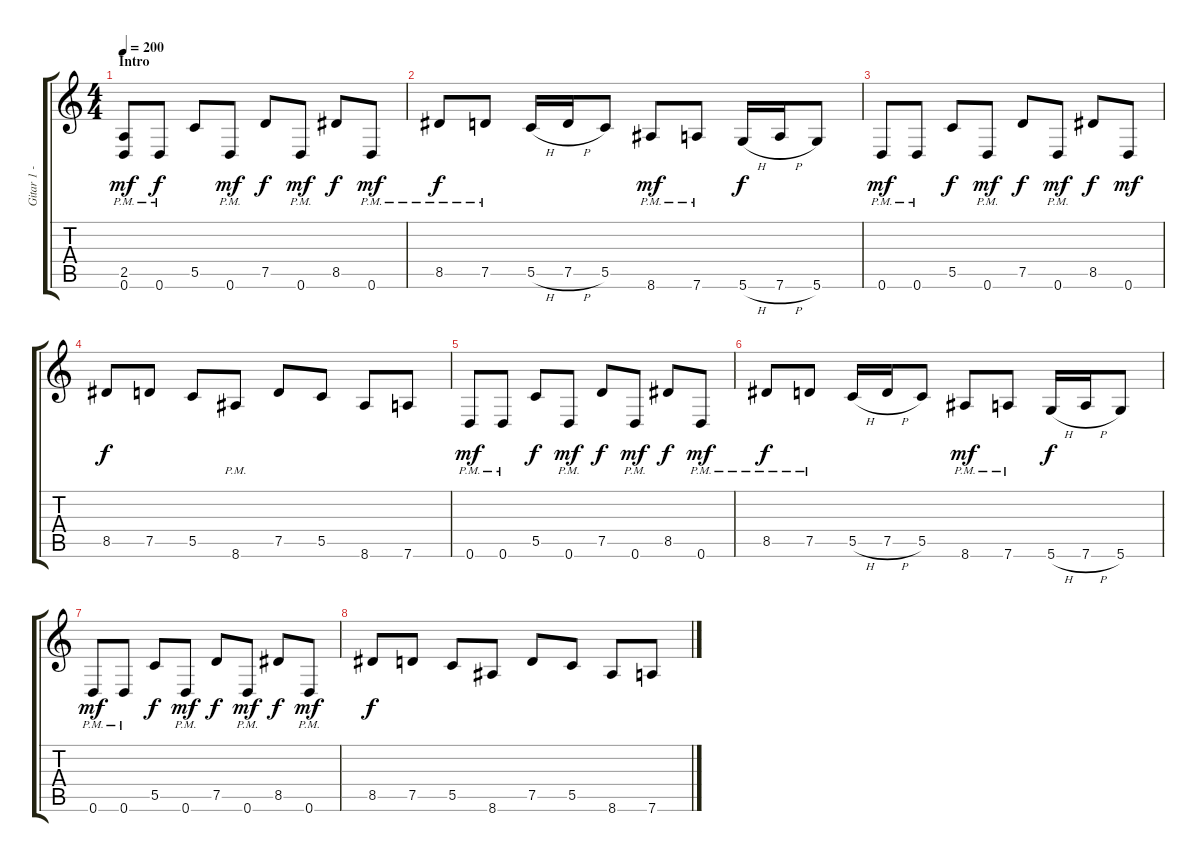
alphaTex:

\track ("Gitar 1 - Volkan" "Gitar 1 - ") {instrument distortionguitar}
\staff {score tabs}
\tuning (D4 A3 F3 C3 G2 D2) {hide}
\ts (4 4)
\section ("" "Intro")
\tempo 200
\clef g2
\ks c
(2.5{pm} 0.6{pm}).8{dy mf instrument distortionguitar} 0.6{pm}.8{dy f} 5.5.8 0.6{pm}.8{dy mf} 7.5.8{dy f} 0.6{pm}.8{dy mf} 8.5.8{dy f} 0.6{pm}.8{dy mf} |
8.5{pm}.8{dy f} 7.5{pm}.8 5.5{h}.16 7.5{h}.16 5.5.8 8.6{pm}.8{dy mf} 7.6{pm}.8 5.6{h}.16{dy f} 7.6{h}.16 5.6.8 |
0.6{pm}.8{dy mf} 0.6{pm}.8 5.5.8{dy f} 0.6{pm}.8{dy mf} 7.5.8{dy f} 0.6{pm}.8{dy mf} 8.5.8{dy f} 0.6.8{dy mf} |
8.5.8{dy f} 7.5.8 5.5.8 8.6{pm}.8 7.5.8 5.5.8 8.6.8 7.6.8 |
0.6{pm}.8{dy mf} 0.6{pm}.8 5.5.8{dy f} 0.6{pm}.8{dy mf} 7.5.8{dy f} 0.6{pm}.8{dy mf} 8.5.8{dy f} 0.6{pm}.8{dy mf} |
8.5{pm}.8{dy f} 7.5{pm}.8 5.5{h}.16 7.5{h}.16 5.5.8 8.6{pm}.8{dy mf} 7.6{pm}.8 5.6{h}.16{dy f} 7.6{h}.16 5.6.8 |
0.6{pm}.8{dy mf} 0.6{pm}.8 5.5.8{dy f} 0.6{pm}.8{dy mf} 7.5.8{dy f} 0.6{pm}.8{dy mf} 8.5.8{dy f} 0.6{pm}.8{dy mf} |
8.5.8{dy f} 7.5.8 5.5.8 8.6.8 7.5.8 5.5.8 8.6.8 7.6.8
